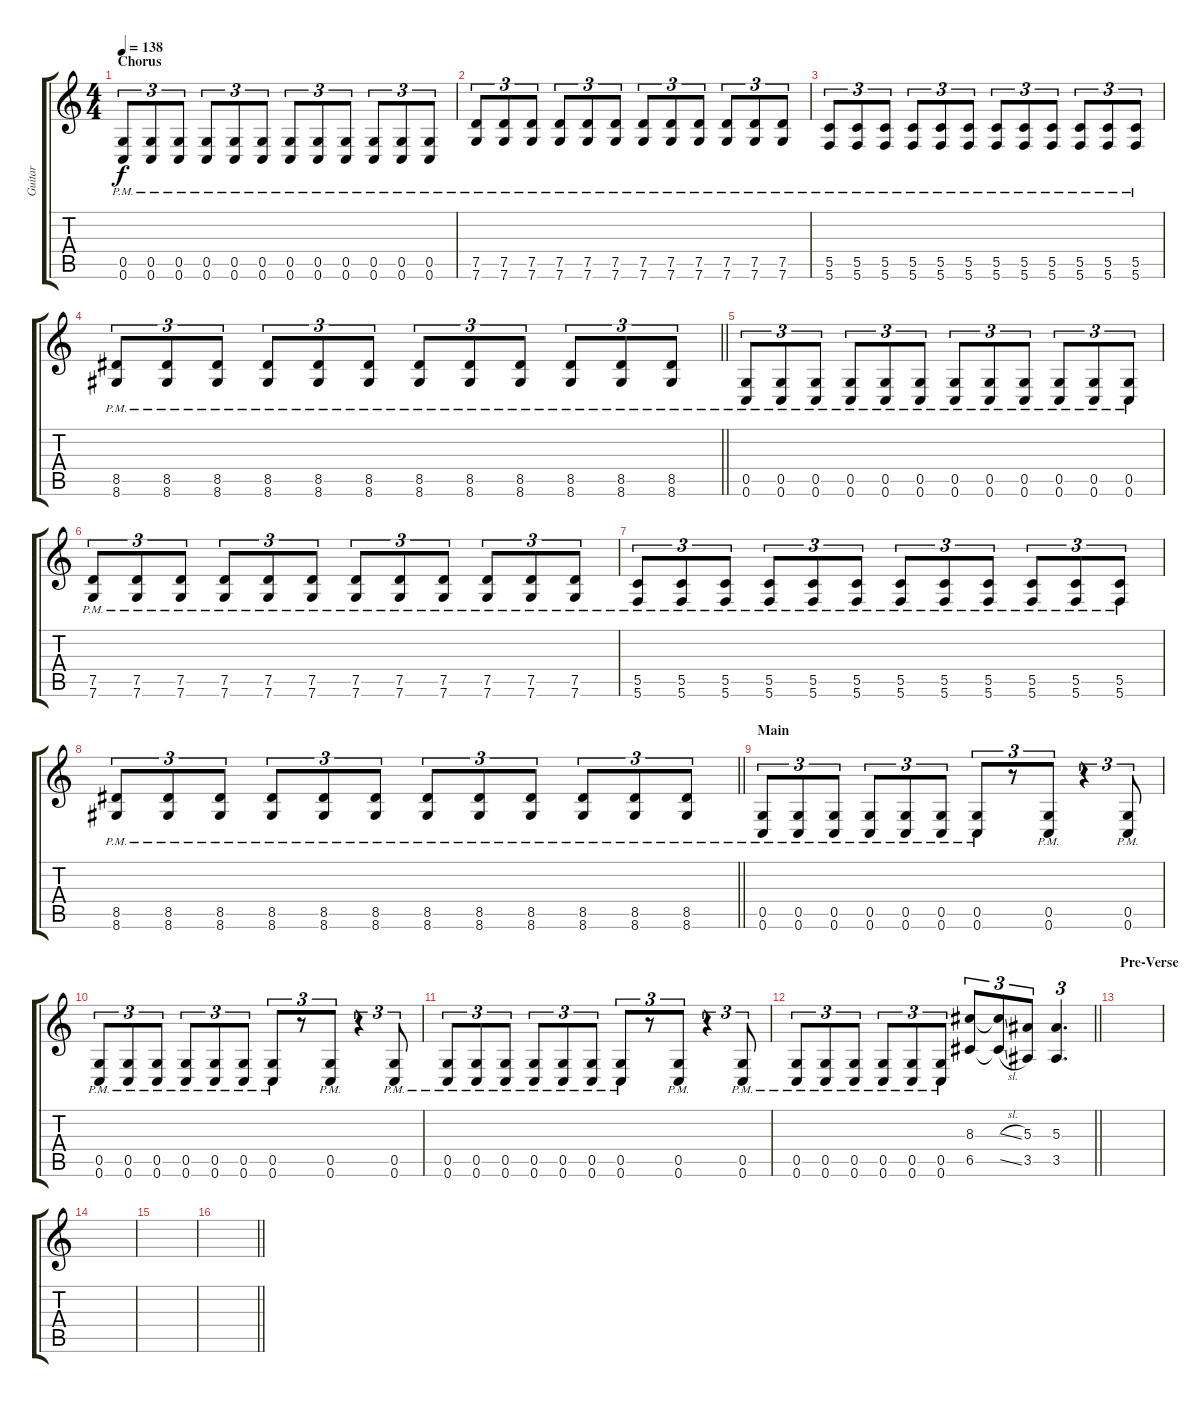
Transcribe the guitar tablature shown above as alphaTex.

\track ("Guitar" "Guitar") {instrument distortionguitar}
\staff {score tabs}
\tuning (D4 A3 F3 C3 G2 C2) {hide}
\ts (4 4)
\section ("" "Chorus")
\tempo 138
\clef g2
\ks c
(0.5{pm} 0.6{pm}).8{tu (3 2) dy f volume 16} (0.5{pm} 0.6{pm}).8{tu (3 2)} (0.5{pm} 0.6{pm}).8{tu (3 2)} (0.5{pm} 0.6{pm}).8{tu (3 2)} (0.5{pm} 0.6{pm}).8{tu (3 2)} (0.5{pm} 0.6{pm}).8{tu (3 2)} (0.5{pm} 0.6{pm}).8{tu (3 2)} (0.5{pm} 0.6{pm}).8{tu (3 2)} (0.5{pm} 0.6{pm}).8{tu (3 2)} (0.5{pm} 0.6{pm}).8{tu (3 2)} (0.5{pm} 0.6{pm}).8{tu (3 2)} (0.5{pm} 0.6{pm}).8{tu (3 2)} |
(7.5{pm} 7.6{pm}).8{tu (3 2)} (7.5{pm} 7.6{pm}).8{tu (3 2)} (7.5{pm} 7.6{pm}).8{tu (3 2)} (7.5{pm} 7.6{pm}).8{tu (3 2)} (7.5{pm} 7.6{pm}).8{tu (3 2)} (7.5{pm} 7.6{pm}).8{tu (3 2)} (7.5{pm} 7.6{pm}).8{tu (3 2)} (7.5{pm} 7.6{pm}).8{tu (3 2)} (7.5{pm} 7.6{pm}).8{tu (3 2)} (7.5{pm} 7.6{pm}).8{tu (3 2)} (7.5{pm} 7.6{pm}).8{tu (3 2)} (7.5{pm} 7.6{pm}).8{tu (3 2)} |
(5.5{pm} 5.6{pm}).8{tu (3 2)} (5.5{pm} 5.6{pm}).8{tu (3 2)} (5.5{pm} 5.6{pm}).8{tu (3 2)} (5.5{pm} 5.6{pm}).8{tu (3 2)} (5.5{pm} 5.6{pm}).8{tu (3 2)} (5.5{pm} 5.6{pm}).8{tu (3 2)} (5.5{pm} 5.6{pm}).8{tu (3 2)} (5.5{pm} 5.6{pm}).8{tu (3 2)} (5.5{pm} 5.6{pm}).8{tu (3 2)} (5.5{pm} 5.6{pm}).8{tu (3 2)} (5.5{pm} 5.6{pm}).8{tu (3 2)} (5.5{pm} 5.6{pm}).8{tu (3 2)} |
\barLineRight lightlight
(8.5{pm} 8.6{pm}).8{tu (3 2)} (8.5{pm} 8.6{pm}).8{tu (3 2)} (8.5{pm} 8.6{pm}).8{tu (3 2)} (8.5{pm} 8.6{pm}).8{tu (3 2)} (8.5{pm} 8.6{pm}).8{tu (3 2)} (8.5{pm} 8.6{pm}).8{tu (3 2)} (8.5{pm} 8.6{pm}).8{tu (3 2)} (8.5{pm} 8.6{pm}).8{tu (3 2)} (8.5{pm} 8.6{pm}).8{tu (3 2)} (8.5{pm} 8.6{pm}).8{tu (3 2)} (8.5{pm} 8.6{pm}).8{tu (3 2)} (8.5{pm} 8.6{pm}).8{tu (3 2)} |
\section ("" "")
(0.5{pm} 0.6{pm}).8{tu (3 2)} (0.5{pm} 0.6{pm}).8{tu (3 2)} (0.5{pm} 0.6{pm}).8{tu (3 2)} (0.5{pm} 0.6{pm}).8{tu (3 2)} (0.5{pm} 0.6{pm}).8{tu (3 2)} (0.5{pm} 0.6{pm}).8{tu (3 2)} (0.5{pm} 0.6{pm}).8{tu (3 2)} (0.5{pm} 0.6{pm}).8{tu (3 2)} (0.5{pm} 0.6{pm}).8{tu (3 2)} (0.5{pm} 0.6{pm}).8{tu (3 2)} (0.5{pm} 0.6{pm}).8{tu (3 2)} (0.5{pm} 0.6{pm}).8{tu (3 2)} |
(7.5{pm} 7.6{pm}).8{tu (3 2)} (7.5{pm} 7.6{pm}).8{tu (3 2)} (7.5{pm} 7.6{pm}).8{tu (3 2)} (7.5{pm} 7.6{pm}).8{tu (3 2)} (7.5{pm} 7.6{pm}).8{tu (3 2)} (7.5{pm} 7.6{pm}).8{tu (3 2)} (7.5{pm} 7.6{pm}).8{tu (3 2)} (7.5{pm} 7.6{pm}).8{tu (3 2)} (7.5{pm} 7.6{pm}).8{tu (3 2)} (7.5{pm} 7.6{pm}).8{tu (3 2)} (7.5{pm} 7.6{pm}).8{tu (3 2)} (7.5{pm} 7.6{pm}).8{tu (3 2)} |
(5.5{pm} 5.6{pm}).8{tu (3 2)} (5.5{pm} 5.6{pm}).8{tu (3 2)} (5.5{pm} 5.6{pm}).8{tu (3 2)} (5.5{pm} 5.6{pm}).8{tu (3 2)} (5.5{pm} 5.6{pm}).8{tu (3 2)} (5.5{pm} 5.6{pm}).8{tu (3 2)} (5.5{pm} 5.6{pm}).8{tu (3 2)} (5.5{pm} 5.6{pm}).8{tu (3 2)} (5.5{pm} 5.6{pm}).8{tu (3 2)} (5.5{pm} 5.6{pm}).8{tu (3 2)} (5.5{pm} 5.6{pm}).8{tu (3 2)} (5.5{pm} 5.6{pm}).8{tu (3 2)} |
\barLineRight lightlight
(8.5{pm} 8.6{pm}).8{tu (3 2)} (8.5{pm} 8.6{pm}).8{tu (3 2)} (8.5{pm} 8.6{pm}).8{tu (3 2)} (8.5{pm} 8.6{pm}).8{tu (3 2)} (8.5{pm} 8.6{pm}).8{tu (3 2)} (8.5{pm} 8.6{pm}).8{tu (3 2)} (8.5{pm} 8.6{pm}).8{tu (3 2)} (8.5{pm} 8.6{pm}).8{tu (3 2)} (8.5{pm} 8.6{pm}).8{tu (3 2)} (8.5{pm} 8.6{pm}).8{tu (3 2)} (8.5{pm} 8.6{pm}).8{tu (3 2)} (8.5{pm} 8.6{pm}).8{tu (3 2)} |
\section ("" "Main")
(0.5{pm} 0.6{pm}).8{tu (3 2) volume 15} (0.5{pm} 0.6{pm}).8{tu (3 2)} (0.5{pm} 0.6{pm}).8{tu (3 2)} (0.5{pm} 0.6{pm}).8{tu (3 2)} (0.5{pm} 0.6{pm}).8{tu (3 2)} (0.5{pm} 0.6{pm}).8{tu (3 2)} (0.5{pm} 0.6{pm}).8{tu (3 2)} r.8{tu (3 2)} (0.5{pm} 0.6{pm}).8{tu (3 2)} r.4{tu (3 2)} (0.5{pm} 0.6{pm}).8{tu (3 2)} |
(0.5{pm} 0.6{pm}).8{tu (3 2)} (0.5{pm} 0.6{pm}).8{tu (3 2)} (0.5{pm} 0.6{pm}).8{tu (3 2)} (0.5{pm} 0.6{pm}).8{tu (3 2)} (0.5{pm} 0.6{pm}).8{tu (3 2)} (0.5{pm} 0.6{pm}).8{tu (3 2)} (0.5{pm} 0.6{pm}).8{tu (3 2)} r.8{tu (3 2)} (0.5{pm} 0.6{pm}).8{tu (3 2)} r.4{tu (3 2)} (0.5{pm} 0.6{pm}).8{tu (3 2)} |
(0.5{pm} 0.6{pm}).8{tu (3 2)} (0.5{pm} 0.6{pm}).8{tu (3 2)} (0.5{pm} 0.6{pm}).8{tu (3 2)} (0.5{pm} 0.6{pm}).8{tu (3 2)} (0.5{pm} 0.6{pm}).8{tu (3 2)} (0.5{pm} 0.6{pm}).8{tu (3 2)} (0.5{pm} 0.6{pm}).8{tu (3 2)} r.8{tu (3 2)} (0.5{pm} 0.6{pm}).8{tu (3 2)} r.4{tu (3 2)} (0.5{pm} 0.6{pm}).8{tu (3 2)} |
\barLineRight lightlight
(0.5{pm} 0.6{pm}).8{tu (3 2)} (0.5{pm} 0.6{pm}).8{tu (3 2)} (0.5{pm} 0.6{pm}).8{tu (3 2)} (0.5{pm} 0.6{pm}).8{tu (3 2)} (0.5{pm} 0.6{pm}).8{tu (3 2)} (0.5{pm} 0.6{pm}).8{tu (3 2)} (8.3 6.5).8{tu (3 2) volume 10} (8.3{sl t} 6.5{sl t}).8{tu (3 2)} (5.3 3.5).8{tu (3 2)} (5.3 3.5).4{d tu (3 2)} |
\section ("" "Pre-Verse")
|
|
|
\barLineRight lightlight
